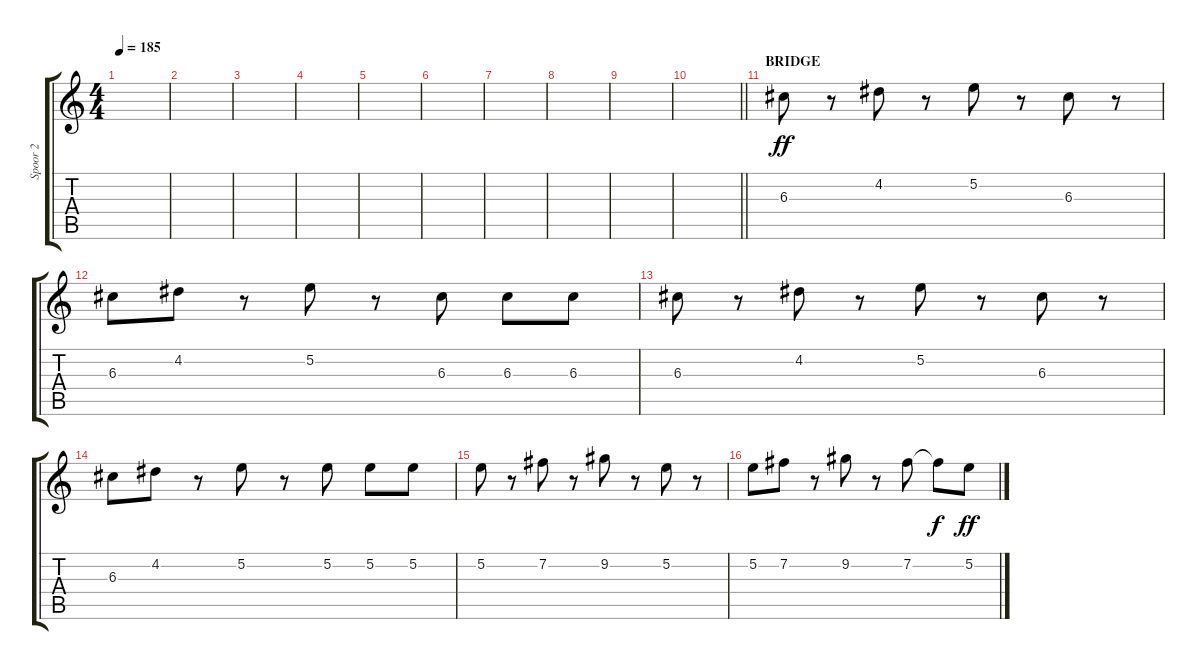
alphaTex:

\track ("Spoor 2" "Spoor 2") {instrument acousticguitarnylon}
\staff {score tabs}
\tuning (E4 B3 G3 D3 A2 E2) {hide}
\ts (4 4)
\tempo 185
\clef g2
\ks c
|
|
|
|
|
|
|
|
|
\barLineRight lightlight
|
\section ("" "BRIDGE")
6.3.8{dy ff volume 12 instrument acousticguitarsteel} r.8 4.2.8 r.8 5.2.8 r.8 6.3.8 r.8 |
6.3.8 4.2.8 r.8 5.2.8 r.8 6.3.8 6.3.8 6.3.8 |
6.3.8 r.8 4.2.8 r.8 5.2.8 r.8 6.3.8 r.8 |
6.3.8 4.2.8 r.8 5.2.8 r.8 5.2.8 5.2.8 5.2.8 |
5.2.8 r.8 7.2.8 r.8 9.2.8 r.8 5.2.8 r.8 |
5.2.8 7.2.8 r.8 9.2.8 r.8 7.2.8 7.2{t}.8{dy f} 5.2.8{dy ff}
